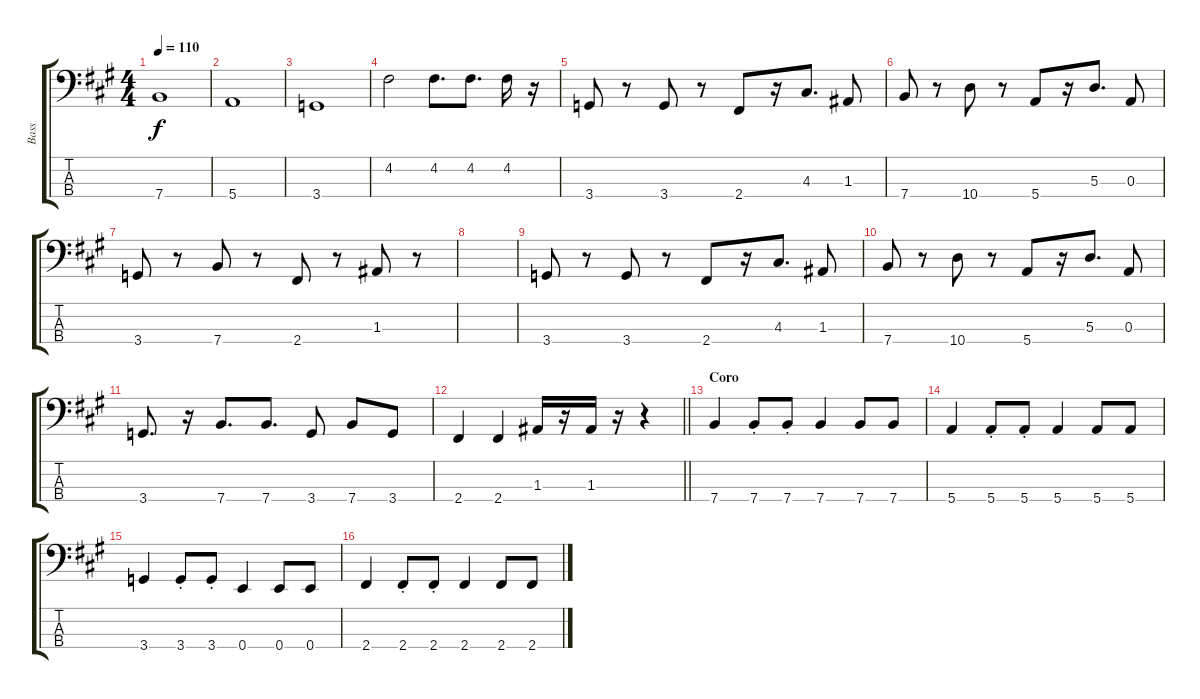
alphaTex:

\track ("Bass" "Bass") {instrument electricbassfinger}
\staff {score tabs}
\tuning (G2 D2 A1 E1) {hide}
\ts (4 4)
\tempo 110
\clef f4
\ks a
7.4.1{dy f} |
5.4.1 |
3.4.1 |
4.2.2 4.2.8{d} 4.2.8{d} 4.2.16 r.16 |
3.4.8 r.8 3.4.8 r.8 2.4.8 r.16 4.3.8{d} 1.3.8 |
7.4.8 r.8 10.4.8 r.8 5.4.8 r.16 5.3.8{d} 0.3.8 |
3.4.8 r.8 7.4.8 r.8 2.4.8 r.8 1.3.8 r.8 |
|
3.4.8 r.8 3.4.8 r.8 2.4.8 r.16 4.3.8{d} 1.3.8 |
7.4.8 r.8 10.4.8 r.8 5.4.8 r.16 5.3.8{d} 0.3.8 |
3.4.8{d} r.16 7.4.8{d} 7.4.8{d} 3.4.8 7.4.8 3.4.8 |
\barLineRight lightlight
2.4.4 2.4.4 1.3.16 r.16 1.3.16 r.16 r.4 |
\section ("" "Coro")
7.4.4 7.4{st}.8 7.4{st}.8 7.4.4 7.4.8 7.4.8 |
5.4.4 5.4{st}.8 5.4{st}.8 5.4.4 5.4.8 5.4.8 |
3.4.4 3.4{st}.8 3.4{st}.8 0.4.4 0.4.8 0.4.8 |
2.4.4 2.4{st}.8 2.4{st}.8 2.4.4 2.4.8 2.4.8
